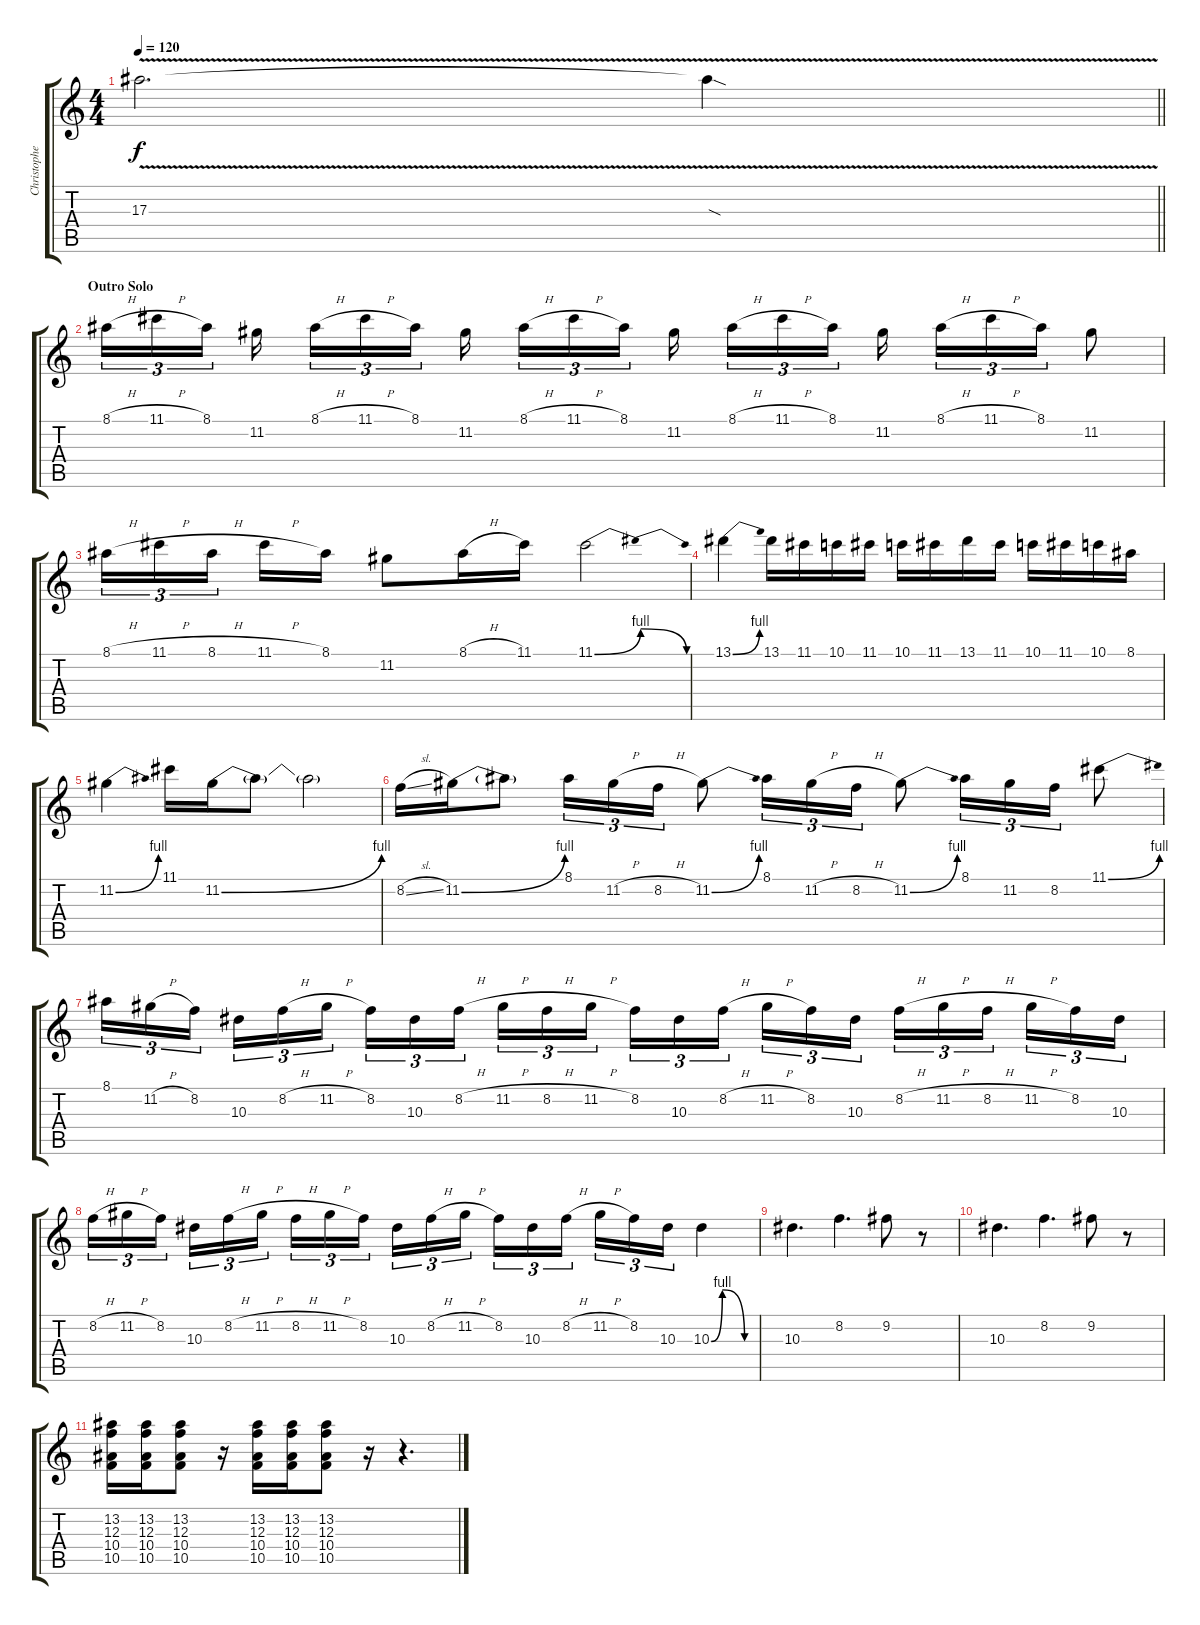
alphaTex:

\track ("Christopher Amott (Lead Guitar II)" "Christophe") {instrument overdrivenguitar}
\staff {score tabs}
\tuning (D4 A3 F3 C3 G2 C2) {hide}
\ts (4 4)
\tempo 120
\clef g2
\barLineRight lightlight
\ks c
17.3{v}.2{d dy f} 17.3{sod t}.4 |
\section ("" "Outro Solo")
8.1{h}.16{tu (3 2) volume 15 balance 8 instrument overdrivenguitar} 11.1{h}.16{tu (3 2)} 8.1.16{tu (3 2) beam splitsecondary} 11.2.16{beam splitsecondary} 8.1{h}.16{tu (3 2)} 11.1{h}.16{tu (3 2)} 8.1.16{tu (3 2) beam splitsecondary} 11.2.16{beam splitsecondary} 8.1{h}.16{tu (3 2)} 11.1{h}.16{tu (3 2)} 8.1.16{tu (3 2)} 11.2.16{beam splitsecondary} 8.1{h}.16{tu (3 2)} 11.1{h}.16{tu (3 2)} 8.1.16{tu (3 2) beam splitsecondary} 11.2.16 8.1{h}.16{tu (3 2)} 11.1{h}.16{tu (3 2)} 8.1.16{tu (3 2)} 11.2.8 |
8.1{h}.16{tu (3 2)} 11.1{h}.16{tu (3 2)} 8.1{h}.16{tu (3 2) beam splitsecondary} 11.1{h}.16 8.1.16 11.2.8 8.1{h}.16 11.1.16 11.1{be (bendrelease 0 0 15 4 45 4 60 0)}.2 |
13.1{be (bend 0 0 60 4)}.4 13.1.16 11.1.16 10.1.16 11.1.16 10.1.16 11.1.16 13.1.16 11.1.16 10.1.16 11.1.16 10.1.16 8.1.16 |
11.2{be (bend 0 0 60 4)}.4 11.1.16 11.2{be (bend 0 0 60 4)}.16 11.2{t}.8 11.2{t}.2 |
8.2{sl}.16 11.2{be (bend 0 0 60 4)}.16 11.2{t}.8 8.1.16{tu (3 2)} 11.2{h}.16{tu (3 2)} 8.2{h}.16{tu (3 2)} 11.2{be (bend 0 0 60 4)}.8 8.1.16{tu (3 2)} 11.2{h}.16{tu (3 2)} 8.2{h}.16{tu (3 2)} 11.2{be (bend 0 0 60 4)}.8 8.1.16{tu (3 2)} 11.2.16{tu (3 2)} 8.2.16{tu (3 2)} 11.1{be (bend 0 0 60 4)}.8 |
8.1.16{tu (3 2)} 11.2{h}.16{tu (3 2)} 8.2.16{tu (3 2) beam splitsecondary} 10.3.16{tu (3 2)} 8.2{h}.16{tu (3 2)} 11.2{h}.16{tu (3 2)} 8.2.16{tu (3 2)} 10.3.16{tu (3 2)} 8.2{h}.16{tu (3 2) beam splitsecondary} 11.2{h}.16{tu (3 2)} 8.2{h}.16{tu (3 2)} 11.2{h}.16{tu (3 2)} 8.2.16{tu (3 2)} 10.3.16{tu (3 2)} 8.2{h}.16{tu (3 2) beam splitsecondary} 11.2{h}.16{tu (3 2)} 8.2.16{tu (3 2)} 10.3.16{tu (3 2)} 8.2{h}.16{tu (3 2)} 11.2{h}.16{tu (3 2)} 8.2{h}.16{tu (3 2) beam splitsecondary} 11.2{h}.16{tu (3 2)} 8.2.16{tu (3 2)} 10.3.16{tu (3 2)} |
8.2{h}.16{tu (3 2)} 11.2{h}.16{tu (3 2)} 8.2.16{tu (3 2) beam splitsecondary} 10.3.16{tu (3 2)} 8.2{h}.16{tu (3 2)} 11.2{h}.16{tu (3 2)} 8.2{h}.16{tu (3 2)} 11.2{h}.16{tu (3 2)} 8.2.16{tu (3 2) beam splitsecondary} 10.3.16{tu (3 2)} 8.2{h}.16{tu (3 2)} 11.2{h}.16{tu (3 2)} 8.2.16{tu (3 2)} 10.3.16{tu (3 2)} 8.2{h}.16{tu (3 2) beam splitsecondary} 11.2{h}.16{tu (3 2)} 8.2.16{tu (3 2)} 10.3.16{tu (3 2)} 10.3{be (custom 0 0 15 4 45 0 60 0)}.4 |
10.3.4{d} 8.2.4{d} 9.2.8 r.8 |
10.3.4{d} 8.2.4{d} 9.2.8 r.8 |
(13.2 12.3 10.4 10.5).16 (13.2 12.3 10.4 10.5).16 (13.2 12.3 10.4 10.5).8 r.16 (13.2 12.3 10.4 10.5).16 (13.2 12.3 10.4 10.5).16 (13.2 12.3 10.4 10.5).8 r.16 r.4{d}
